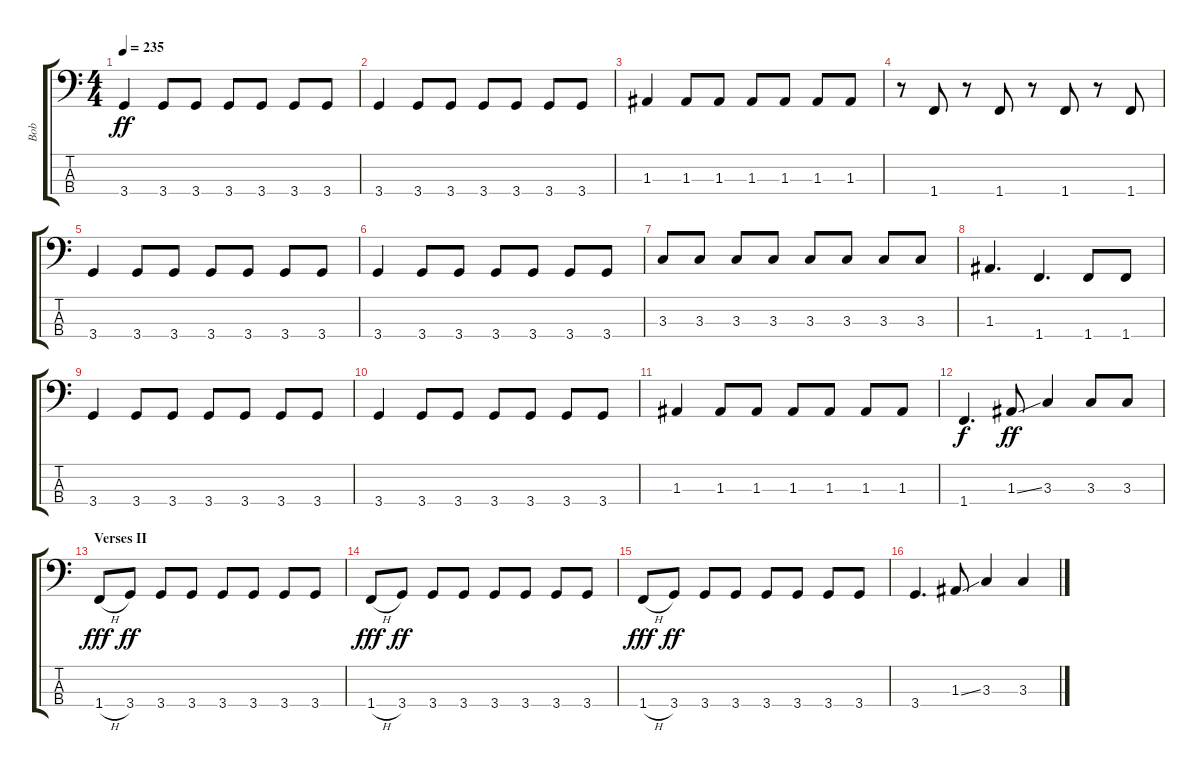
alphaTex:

\track ("Bob" "Bob") {instrument electricbassfinger}
\staff {score tabs}
\tuning (G2 D2 A1 E1) {hide}
\ts (4 4)
\tempo 235
\clef f4
\ks c
3.4.4{dy ff} 3.4.8 3.4.8 3.4.8 3.4.8 3.4.8 3.4.8 |
3.4.4 3.4.8 3.4.8 3.4.8 3.4.8 3.4.8 3.4.8 |
1.3.4 1.3.8 1.3.8 1.3.8 1.3.8 1.3.8 1.3.8 |
r.8 1.4.8 r.8 1.4.8 r.8 1.4.8 r.8 1.4.8 |
3.4.4 3.4.8 3.4.8 3.4.8 3.4.8 3.4.8 3.4.8 |
3.4.4 3.4.8 3.4.8 3.4.8 3.4.8 3.4.8 3.4.8 |
3.3.8 3.3.8 3.3.8 3.3.8 3.3.8 3.3.8 3.3.8 3.3.8 |
1.3.4{d} 1.4.4{d} 1.4.8 1.4.8 |
3.4.4 3.4.8 3.4.8 3.4.8 3.4.8 3.4.8 3.4.8 |
3.4.4 3.4.8 3.4.8 3.4.8 3.4.8 3.4.8 3.4.8 |
1.3.4 1.3.8 1.3.8 1.3.8 1.3.8 1.3.8 1.3.8 |
1.4.4{d dy f} 1.3{ss}.8{dy ff} 3.3.4 3.3.8 3.3.8 |
\section ("" "Verses II")
1.4{h}.8{dy fff} 3.4.8{dy ff} 3.4.8 3.4.8 3.4.8 3.4.8 3.4.8 3.4.8 |
1.4{h}.8{dy fff} 3.4.8{dy ff} 3.4.8 3.4.8 3.4.8 3.4.8 3.4.8 3.4.8 |
1.4{h}.8{dy fff} 3.4.8{dy ff} 3.4.8 3.4.8 3.4.8 3.4.8 3.4.8 3.4.8 |
3.4.4{d} 1.3{ss}.8 3.3.4 3.3.4
